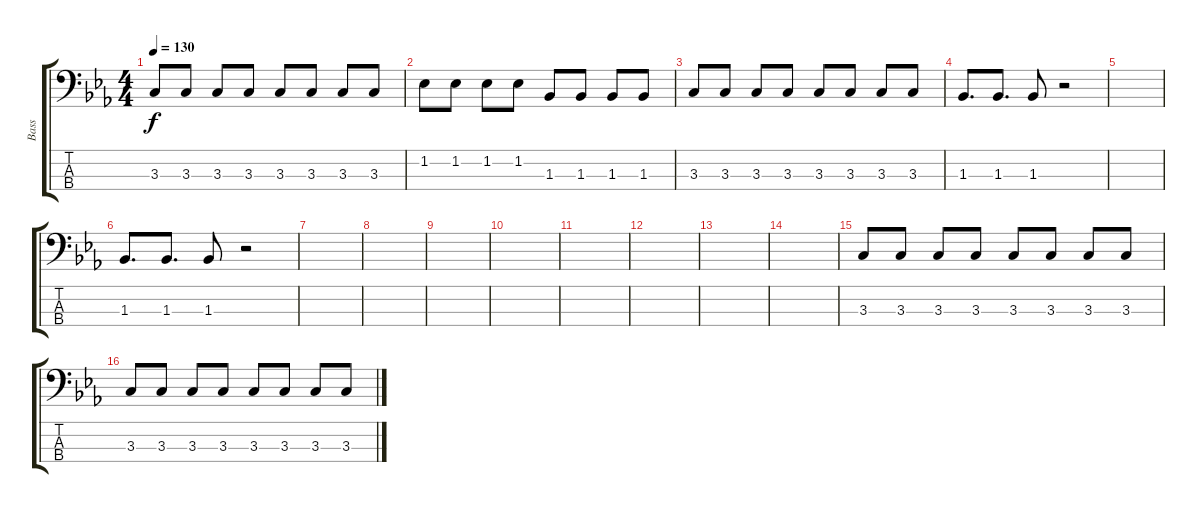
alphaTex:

\track ("Bass" "Bass") {instrument electricbassfinger}
\staff {score tabs}
\tuning (G2 D2 A1 E1) {hide}
\ts (4 4)
\tempo 130
\clef f4
\ks cminor
3.3.8{dy f} 3.3.8 3.3.8 3.3.8 3.3.8 3.3.8 3.3.8 3.3.8 |
1.2.8 1.2.8 1.2.8 1.2.8 1.3.8 1.3.8 1.3.8 1.3.8 |
3.3.8 3.3.8 3.3.8 3.3.8 3.3.8 3.3.8 3.3.8 3.3.8 |
1.3.8{d} 1.3.8{d} 1.3.8 r.2 |
|
1.3.8{d} 1.3.8{d} 1.3.8 r.2 |
|
|
|
|
|
|
|
|
3.3.8 3.3.8 3.3.8 3.3.8 3.3.8 3.3.8 3.3.8 3.3.8 |
3.3.8 3.3.8 3.3.8 3.3.8 3.3.8 3.3.8 3.3.8 3.3.8
